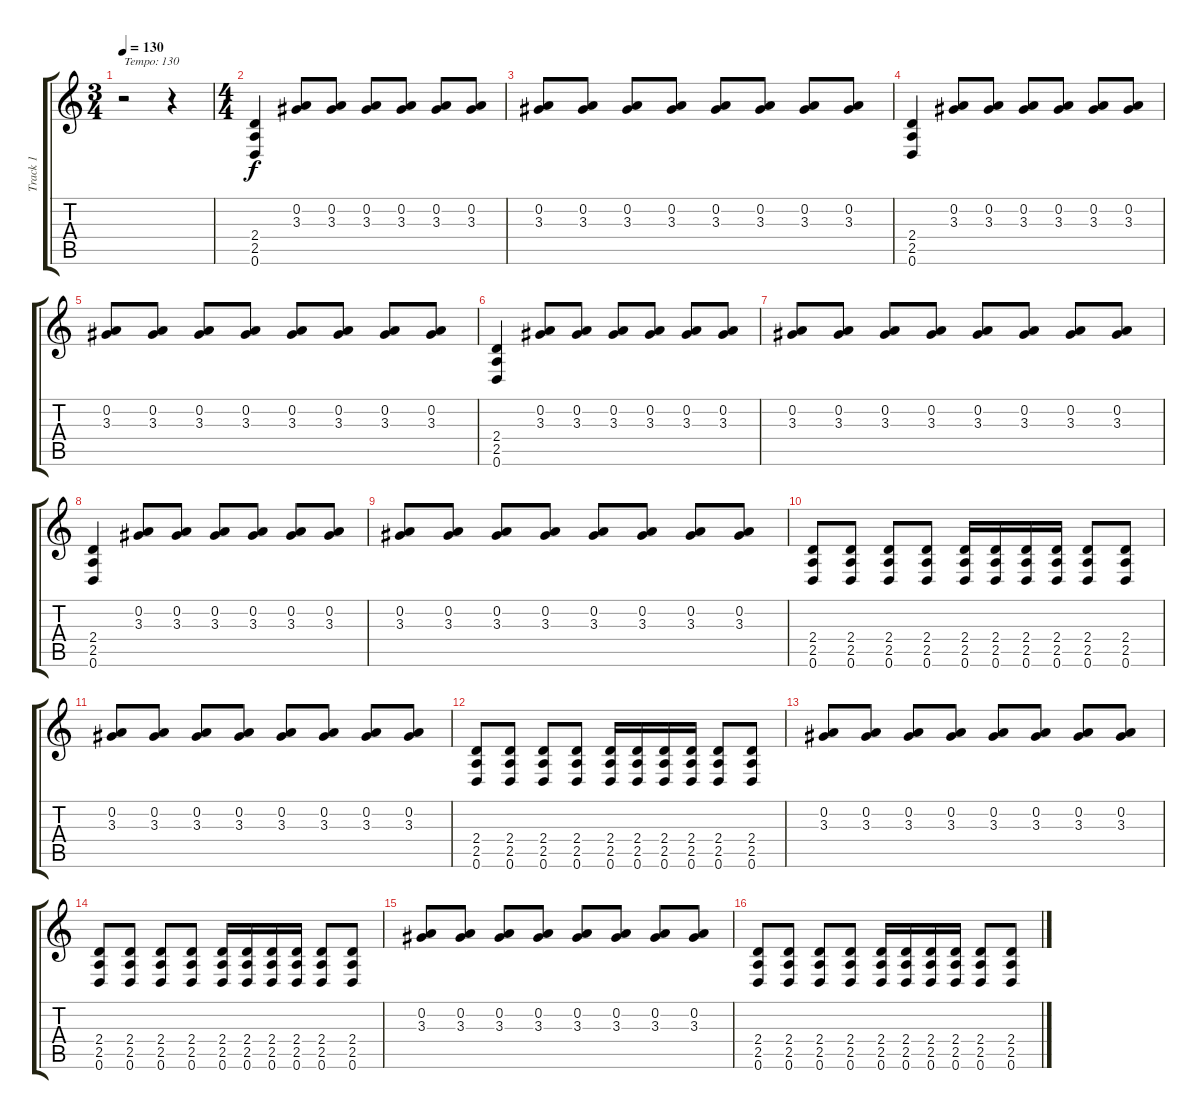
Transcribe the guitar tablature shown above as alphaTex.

\track ("Track 1" "Track 1") {instrument distortionguitar}
\staff {score tabs}
\tuning (D4 A3 F3 C3 G2 D2) {hide}
\ts (3 4)
\tempo 130
\clef g2
\ks c
r.2{txt "Tempo: 130" dy f} r.4 |
\ts (4 4)
(2.4 2.5 0.6).4 (0.2 3.3).8 (0.2 3.3).8 (0.2 3.3).8 (0.2 3.3).8 (0.2 3.3).8 (0.2 3.3).8 |
(0.2 3.3).8 (0.2 3.3).8 (0.2 3.3).8 (0.2 3.3).8 (0.2 3.3).8 (0.2 3.3).8 (0.2 3.3).8 (0.2 3.3).8 |
(2.4 2.5 0.6).4 (0.2 3.3).8 (0.2 3.3).8 (0.2 3.3).8 (0.2 3.3).8 (0.2 3.3).8 (0.2 3.3).8 |
(0.2 3.3).8 (0.2 3.3).8 (0.2 3.3).8 (0.2 3.3).8 (0.2 3.3).8 (0.2 3.3).8 (0.2 3.3).8 (0.2 3.3).8 |
(2.4 2.5 0.6).4 (0.2 3.3).8 (0.2 3.3).8 (0.2 3.3).8 (0.2 3.3).8 (0.2 3.3).8 (0.2 3.3).8 |
(0.2 3.3).8 (0.2 3.3).8 (0.2 3.3).8 (0.2 3.3).8 (0.2 3.3).8 (0.2 3.3).8 (0.2 3.3).8 (0.2 3.3).8 |
(2.4 2.5 0.6).4 (0.2 3.3).8 (0.2 3.3).8 (0.2 3.3).8 (0.2 3.3).8 (0.2 3.3).8 (0.2 3.3).8 |
(0.2 3.3).8 (0.2 3.3).8 (0.2 3.3).8 (0.2 3.3).8 (0.2 3.3).8 (0.2 3.3).8 (0.2 3.3).8 (0.2 3.3).8 |
(2.4 2.5 0.6).8 (2.4 2.5 0.6).8 (2.4 2.5 0.6).8 (2.4 2.5 0.6).8 (2.4 2.5 0.6).16 (2.4 2.5 0.6).16 (2.4 2.5 0.6).16 (2.4 2.5 0.6).16 (2.4 2.5 0.6).8 (2.4 2.5 0.6).8 |
(0.2 3.3).8 (0.2 3.3).8 (0.2 3.3).8 (0.2 3.3).8 (0.2 3.3).8 (0.2 3.3).8 (0.2 3.3).8 (0.2 3.3).8 |
(2.4 2.5 0.6).8 (2.4 2.5 0.6).8 (2.4 2.5 0.6).8 (2.4 2.5 0.6).8 (2.4 2.5 0.6).16 (2.4 2.5 0.6).16 (2.4 2.5 0.6).16 (2.4 2.5 0.6).16 (2.4 2.5 0.6).8 (2.4 2.5 0.6).8 |
(0.2 3.3).8 (0.2 3.3).8 (0.2 3.3).8 (0.2 3.3).8 (0.2 3.3).8 (0.2 3.3).8 (0.2 3.3).8 (0.2 3.3).8 |
(2.4 2.5 0.6).8 (2.4 2.5 0.6).8 (2.4 2.5 0.6).8 (2.4 2.5 0.6).8 (2.4 2.5 0.6).16 (2.4 2.5 0.6).16 (2.4 2.5 0.6).16 (2.4 2.5 0.6).16 (2.4 2.5 0.6).8 (2.4 2.5 0.6).8 |
(0.2 3.3).8 (0.2 3.3).8 (0.2 3.3).8 (0.2 3.3).8 (0.2 3.3).8 (0.2 3.3).8 (0.2 3.3).8 (0.2 3.3).8 |
(2.4 2.5 0.6).8 (2.4 2.5 0.6).8 (2.4 2.5 0.6).8 (2.4 2.5 0.6).8 (2.4 2.5 0.6).16 (2.4 2.5 0.6).16 (2.4 2.5 0.6).16 (2.4 2.5 0.6).16 (2.4 2.5 0.6).8 (2.4 2.5 0.6).8
